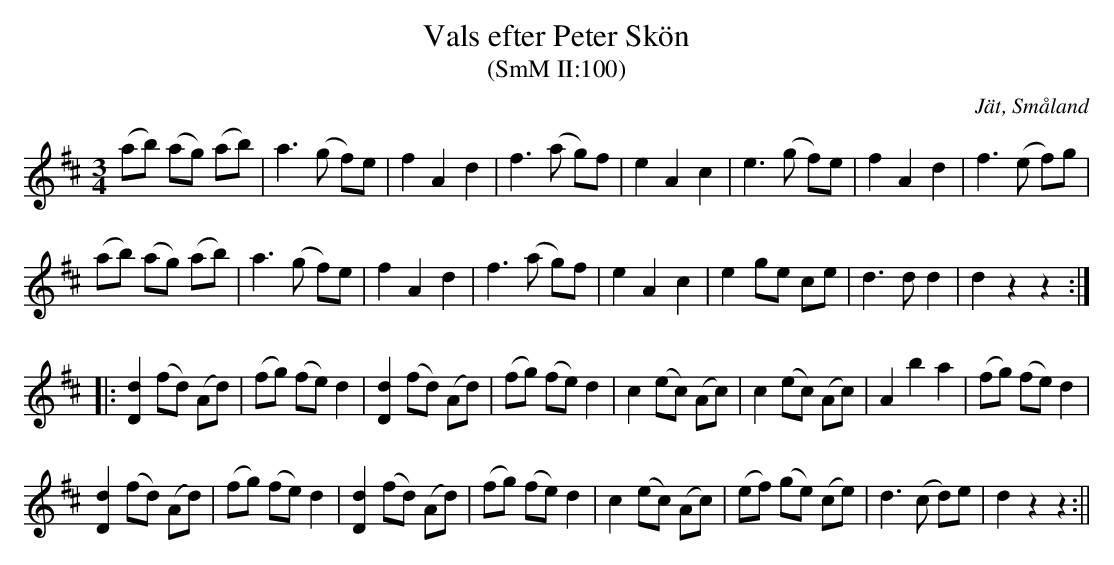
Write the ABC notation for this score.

X:1
T:Vals efter Peter Skön
T:(SmM II:100)
O:Jät, Småland
M:3/4
L:1/8
K:D
(ab) (ag) (ab)|a3 (g f)e|f2 A2 d2|f3 (a g)f|e2 A2 c2|e3 (g f)e|f2 A2 d2|f3 (e f)g|
(ab) (ag) (ab)|a3 (g f)e|f2 A2 d2|f3 (a g)f|e2 A2 c2|e2 ge ce|d3 d d2|d2 z2 z2:|
|:[Dd]2 (fd) (Ad)|(fg) (fe) d2|[Dd]2 (fd) (Ad)|(fg) (fe) d2|c2 (ec) (Ac)|c2 (ec) (Ac)|A2 b2 a2|(fg) (fe) d2|
[Dd]2 (fd) (Ad)|(fg) (fe) d2|[Dd]2 (fd) (Ad)|(fg) (fe) d2|c2 (ec) (Ac)|(ef) (ge) (ce)|d3 (c d)e|d2 z2 z2:||
